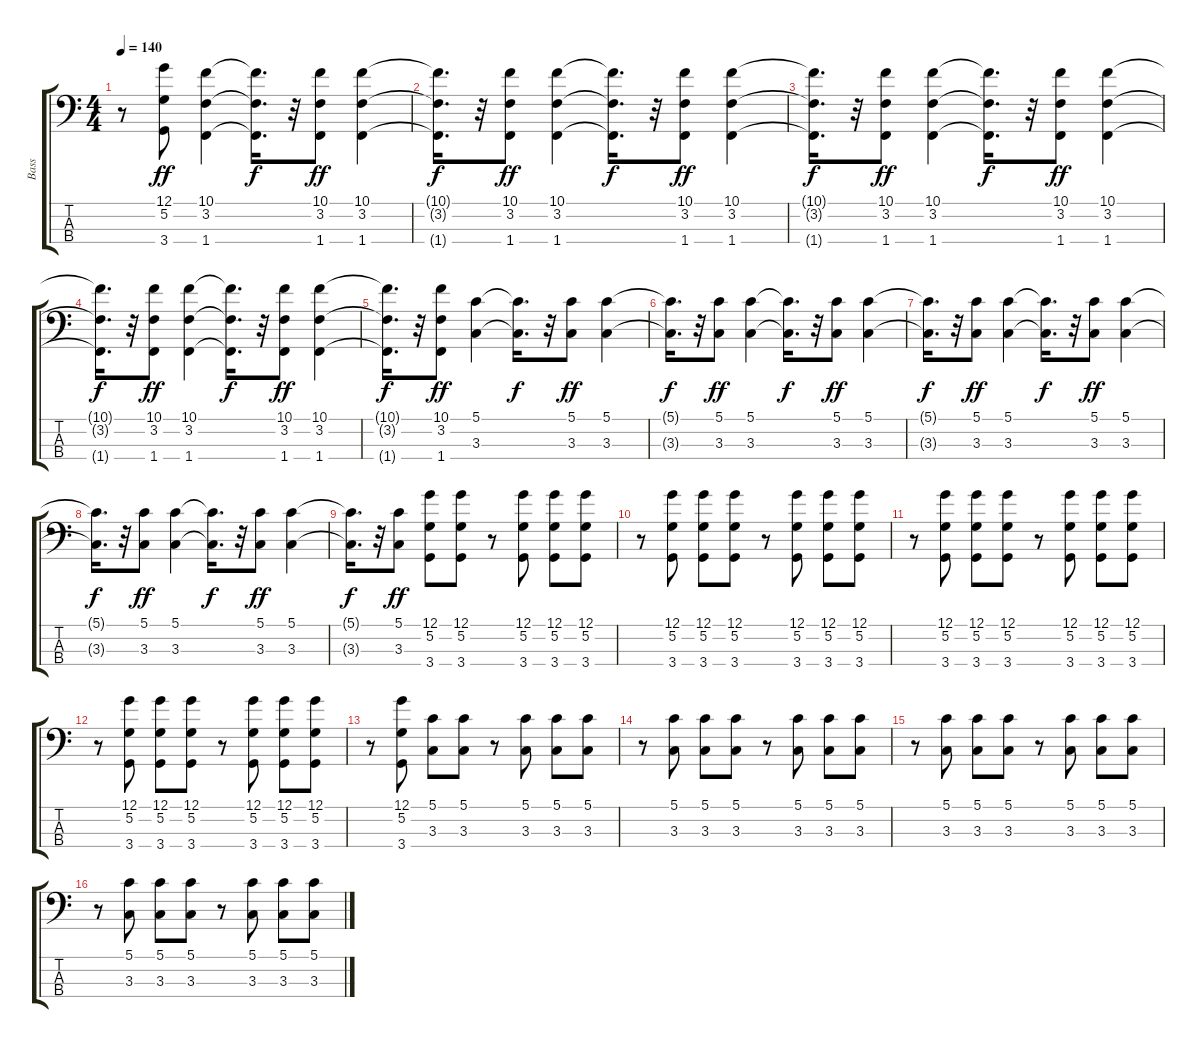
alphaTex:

\track ("Bass" "Bass") {instrument electricbassfinger}
\staff {score tabs}
\tuning (G2 D2 A1 E1) {hide}
\ts (4 4)
\tempo 140
\clef f4
\ks c
r.8{dy ff} (12.1 5.2 3.4).8 (10.1 3.2 1.4).4 (10.1{t} 3.2{t} 1.4{t}).16{d dy f} r.32 (10.1 3.2 1.4).8{dy ff} (10.1 3.2 1.4).4 |
(10.1{t} 3.2{t} 1.4{t}).16{d dy f} r.32 (10.1 3.2 1.4).8{dy ff} (10.1 3.2 1.4).4 (10.1{t} 3.2{t} 1.4{t}).16{d dy f} r.32 (10.1 3.2 1.4).8{dy ff} (10.1 3.2 1.4).4 |
(10.1{t} 3.2{t} 1.4{t}).16{d dy f} r.32 (10.1 3.2 1.4).8{dy ff} (10.1 3.2 1.4).4 (10.1{t} 3.2{t} 1.4{t}).16{d dy f} r.32 (10.1 3.2 1.4).8{dy ff} (10.1 3.2 1.4).4 |
(10.1{t} 3.2{t} 1.4{t}).16{d dy f} r.32 (10.1 3.2 1.4).8{dy ff} (10.1 3.2 1.4).4 (10.1{t} 3.2{t} 1.4{t}).16{d dy f} r.32 (10.1 3.2 1.4).8{dy ff} (10.1 3.2 1.4).4 |
(10.1{t} 3.2{t} 1.4{t}).16{d dy f} r.32 (10.1 3.2 1.4).8{dy ff} (5.1 3.3).4 (5.1{t} 3.3{t}).16{d dy f} r.32 (5.1 3.3).8{dy ff} (5.1 3.3).4 |
(5.1{t} 3.3{t}).16{d dy f} r.32 (5.1 3.3).8{dy ff} (5.1 3.3).4 (5.1{t} 3.3{t}).16{d dy f} r.32 (5.1 3.3).8{dy ff} (5.1 3.3).4 |
(5.1{t} 3.3{t}).16{d dy f} r.32 (5.1 3.3).8{dy ff} (5.1 3.3).4 (5.1{t} 3.3{t}).16{d dy f} r.32 (5.1 3.3).8{dy ff} (5.1 3.3).4 |
(5.1{t} 3.3{t}).16{d dy f} r.32 (5.1 3.3).8{dy ff} (5.1 3.3).4 (5.1{t} 3.3{t}).16{d dy f} r.32 (5.1 3.3).8{dy ff} (5.1 3.3).4 |
(5.1{t} 3.3{t}).16{d dy f} r.32 (5.1 3.3).8{dy ff} (12.1 5.2 3.4).8 (12.1 5.2 3.4).8 r.8 (12.1 5.2 3.4).8 (12.1 5.2 3.4).8 (12.1 5.2 3.4).8 |
r.8 (12.1 5.2 3.4).8 (12.1 5.2 3.4).8 (12.1 5.2 3.4).8 r.8 (12.1 5.2 3.4).8 (12.1 5.2 3.4).8 (12.1 5.2 3.4).8 |
r.8 (12.1 5.2 3.4).8 (12.1 5.2 3.4).8 (12.1 5.2 3.4).8 r.8 (12.1 5.2 3.4).8 (12.1 5.2 3.4).8 (12.1 5.2 3.4).8 |
r.8 (12.1 5.2 3.4).8 (12.1 5.2 3.4).8 (12.1 5.2 3.4).8 r.8 (12.1 5.2 3.4).8 (12.1 5.2 3.4).8 (12.1 5.2 3.4).8 |
r.8 (12.1 5.2 3.4).8 (5.1 3.3).8 (5.1 3.3).8 r.8 (5.1 3.3).8 (5.1 3.3).8 (5.1 3.3).8 |
r.8 (5.1 3.3).8 (5.1 3.3).8 (5.1 3.3).8 r.8 (5.1 3.3).8 (5.1 3.3).8 (5.1 3.3).8 |
r.8 (5.1 3.3).8 (5.1 3.3).8 (5.1 3.3).8 r.8 (5.1 3.3).8 (5.1 3.3).8 (5.1 3.3).8 |
r.8 (5.1 3.3).8 (5.1 3.3).8 (5.1 3.3).8 r.8 (5.1 3.3).8 (5.1 3.3).8 (5.1 3.3).8
